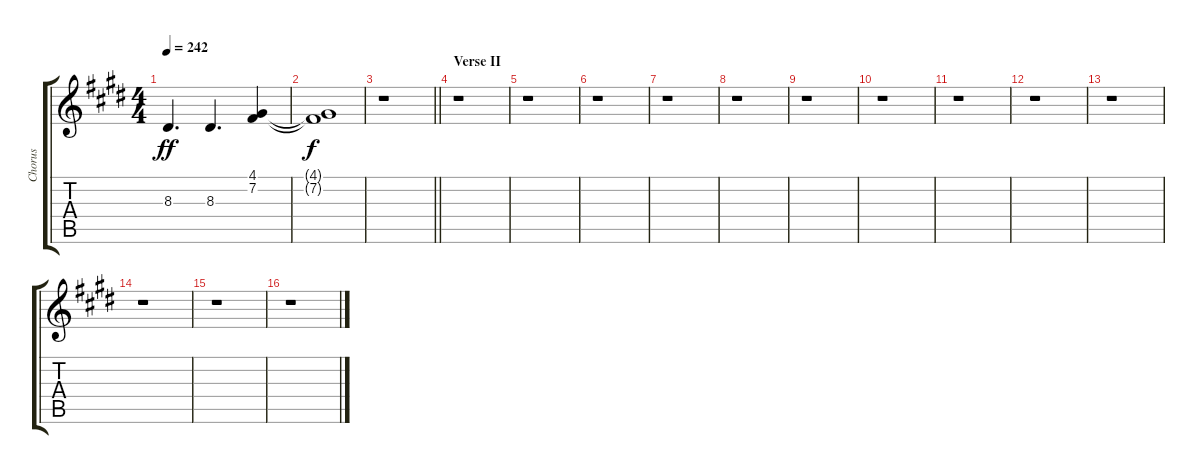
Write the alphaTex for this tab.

\track ("Chorus" "Chorus") {instrument choiraahs}
\staff {score tabs}
\tuning (E4 B3 G3 D3 A2 E2) {hide}
\ts (4 4)
\tempo 242
\clef g2
\ks e
8.3.4{d dy ff} 8.3.4{d} (4.1 7.2).4 |
(4.1{t} 7.2{t}).1{dy f} |
\barLineRight lightlight
r.1 |
\section ("" "Verse II")
r.1 |
r.1 |
r.1 |
r.1 |
r.1 |
r.1 |
r.1 |
r.1 |
r.1 |
r.1 |
r.1 |
r.1 |
r.1
